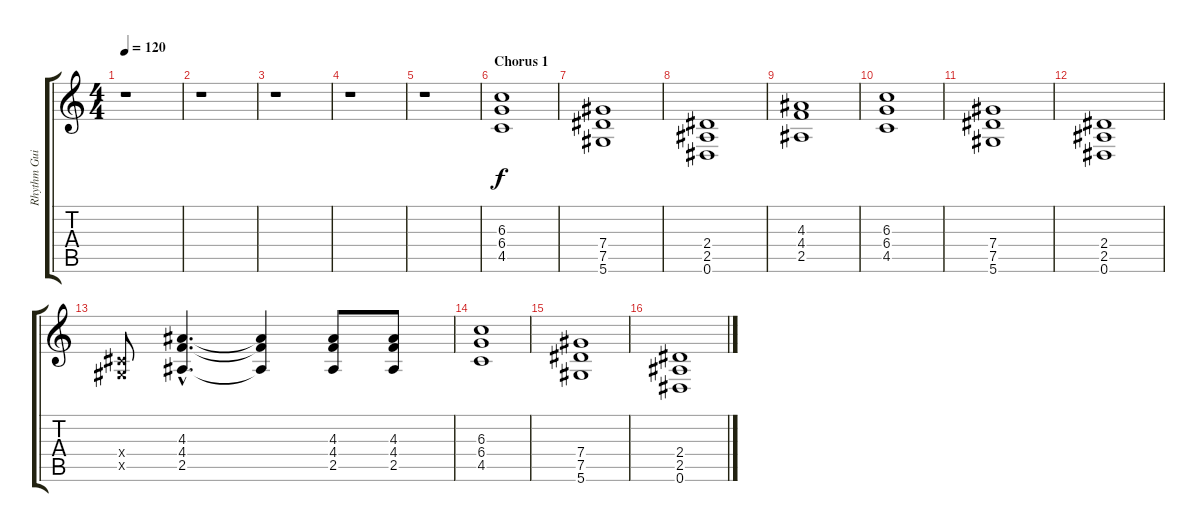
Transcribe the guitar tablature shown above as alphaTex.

\track ("Rhythm Guitar" "Rhythm Gui") {instrument distortionguitar}
\staff {score tabs}
\tuning (Eb4 Bb3 Gb3 Db3 Ab2 Eb2) {hide}
\ts (4 4)
\tempo 120
\clef g2
\ks c
r.1{dy f} |
r.1 |
r.1 |
r.1 |
r.1 |
\section ("" "Chorus 1")
(6.3 6.4 4.5).1 |
(7.4 7.5 5.6).1 |
(2.4 2.5 0.6).1 |
(4.3 4.4 2.5).1 |
(6.3 6.4 4.5).1 |
(7.4 7.5 5.6).1 |
(2.4 2.5 0.6).1 |
(0.4{x} 0.5{x}).8 (4.3{hac} 4.4{hac} 2.5{hac}).4{d} (4.3{t} 4.4{t} 2.5{t}).4 (4.3 4.4 2.5).8 (4.3 4.4 2.5).8 |
(6.3 6.4 4.5).1 |
(7.4 7.5 5.6).1 |
(2.4 2.5 0.6).1
